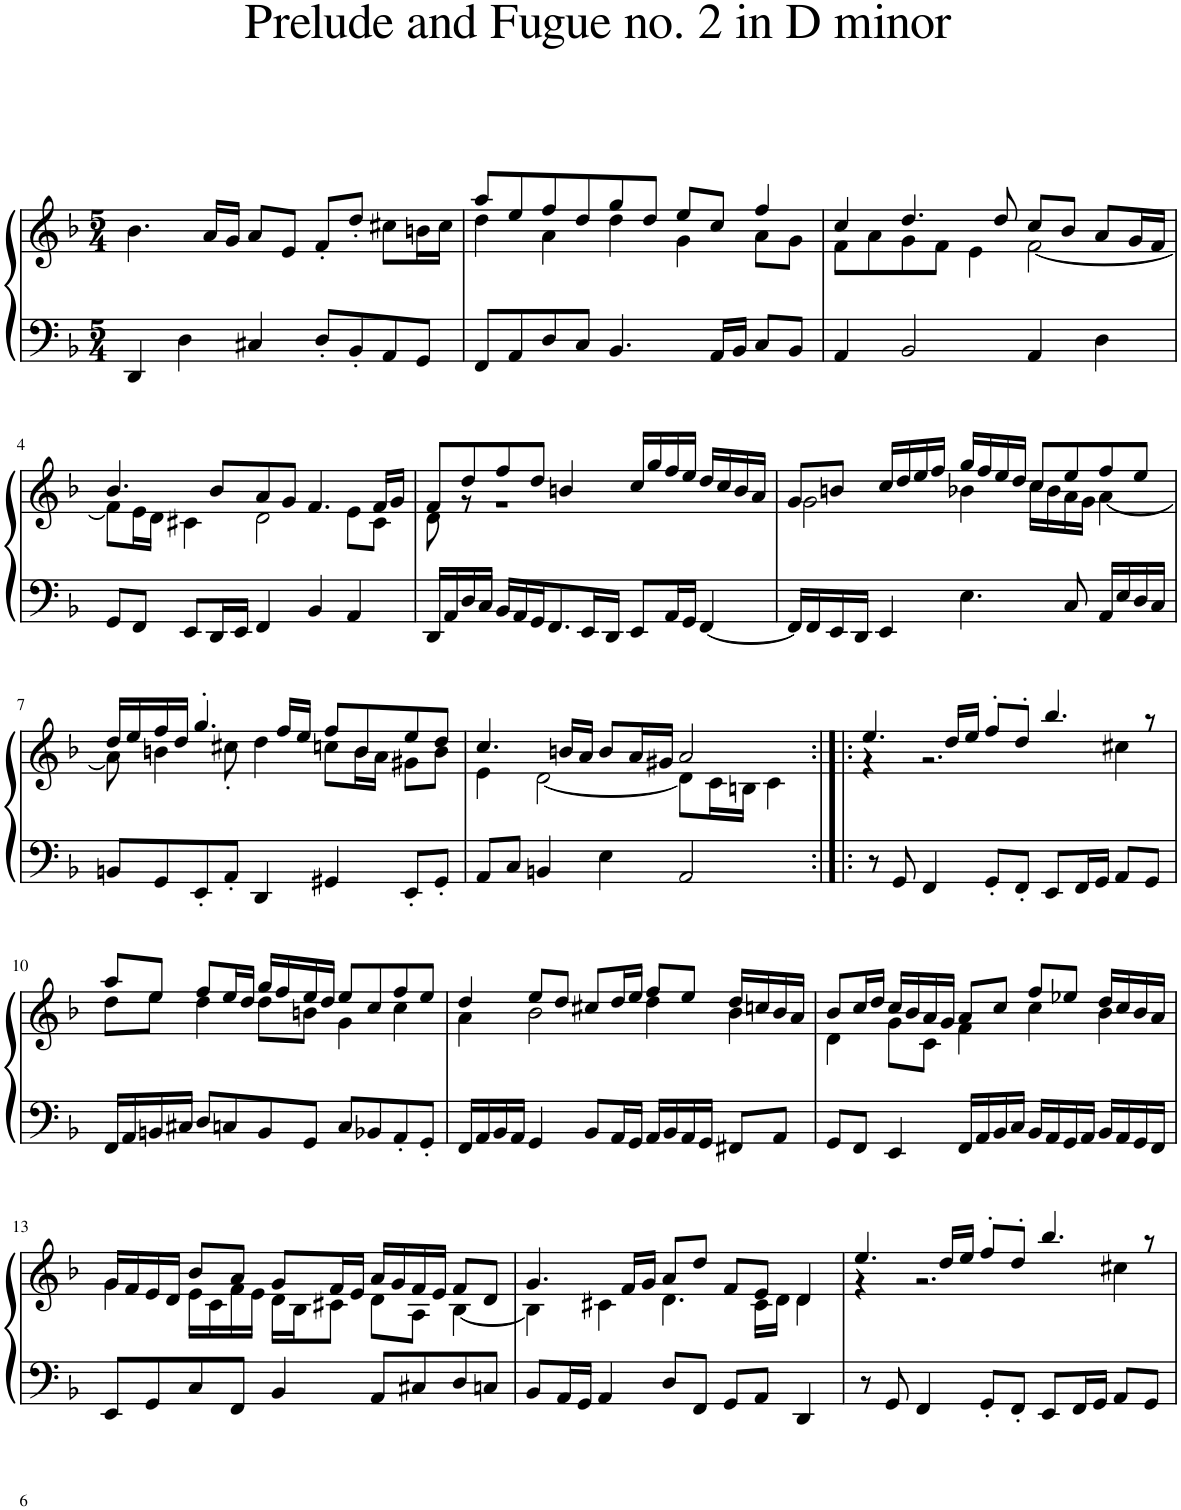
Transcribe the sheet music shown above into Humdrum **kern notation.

**kern	**kern
*part1	*part1
*staff2	*staff1
*I"Harpsichord	*
*I'Hch.	*
!!LO:PB:g=z
*clefF4	*clefG2
*k[b-]	*k[b-]
*M5/4	*M5/4
=1	=1
4DD/	4.b-\
4D\	.
.	16a/LL
.	16g/JJ
4C#X/	8a/L
.	8e/J
8D'/L	8f'/L
8BB-'/	8dd'/J
8AA/	8cc#X\L
8GG/J	16bn\L
.	16cc#\JJ
=2	=2
*	*^
8FF/L	8aa/L	4dd\
8AA/	8ee/	.
8D/	8ff/	4a\
8C/J	8dd/	.
4.BB-/	8gg/	4dd\
.	8dd/J	.
.	8ee/L	4g\
16AA/LL	8cc/J	.
16BB-/JJ	.	.
8C/L	4ff/	8a\L
8BB-/J	.	8g\J
=3	=3	=3
4AA/	4cc/	8f\L
.	.	8a\
2BB-/	4.dd/	8g\
.	.	8f\J
.	.	4e\
.	8dd/	.
4AA/	8cc/L	[2f\
.	8b-/J	.
4D\	8a/L	.
.	16g/L	.
.	16f/JJ	.
!!LO:LB:g=z	!!
=4	=4	=4
8GG/L	4.b-/	8f\L]
8FF/J	.	16e\L
.	.	16d\JJ
8EE/L	.	4c#X\
16DD/L	8b-/L	.
16EE/JJ	.	.
4FF/	8a/	2d\
.	8g/J	.
4BB-/	4.f/	.
4AA/	.	8e\L
.	16f/LL	8c#\J
.	16g/JJ	.
=5	=5	=5
16DD/LL	8f/L	8d\
16AA/	.	.
16D/	8dd/	8r
16C/JJ	.	.
16BB-/LL	8ff/	1r
16AA/	.	.
16GG/J	8dd/J	.
8.FF/	.	.
.	4bn/	.
16EE/L	.	.
16DD/JJ	.	.
8EE/L	16cc/LL	.
.	16gg/	.
16AA/L	16ff/	.
16GG/JJ	16ee/JJ	.
[4FF/	16dd/LL	.
.	16cc/	.
.	16b/	.
.	16a/JJ	.
=6	=6	=6
16FF/LL]	8g/L	2g\
16FF/	.	.
16EE/	8bn/J	.
16DD/JJ	.	.
4EE/	16cc/LL	.
.	16dd/	.
.	16ee/	.
.	16ff/JJ	.
4.E\	16gg/LL	4b-X\
.	16ff/	.
.	16ee/	.
.	16dd/JJ	.
.	8cc/L	16cc\LL
.	.	16b-\
8C/	8ee/	16a\
.	.	16g\JJ
16AA/LL	8ff/	[4a\
16E/	.	.
16D/	8ee/J	.
16C/JJ	.	.
!!LO:LB:g=z	!!
=7	=7	=7
8BBn/L	16dd/LL	8a\]
.	16ee/	.
8GG/	16ff/	4bn\
.	16dd/JJ	.
8EE'/	4.gg'/	.
8AA'/J	.	8cc#X'\
4DD/	.	4dd\
.	16ff/LL	.
.	16ee/JJ	.
4GG#X/	8ff/L	8ccn\L
.	8b/	16b\L
.	.	16a\JJ
8EE'/L	8ee/	8g#X\L
8GG#'/J	8dd/J	8b\J
=8	=8	=8
8AA/L	4.cc/	4e\
8C/J	.	.
4BBn/	.	[2d\
.	16bn/LL	.
.	16a/JJ	.
4E\	8b/L	.
.	16a/L	.
.	16g#X/JJ	.
2AA/	2a/	8d\L]
.	.	16c\L
.	.	16Bn\JJ
.	.	4c\
=9:|!|:	=9:|!|:	=9:|!|:
8r	4.ee/	4r
8GG/	.	.
4FF/	.	2.r
.	16dd/LL	.
.	16ee/JJ	.
8GG'/L	8ff'/L	.
8FF'/J	8dd'/J	.
8EE/L	4.bb-/	.
16FF/L	.	.
16GG/JJ	.	.
8AA/L	.	4cc#X\
8GG/J	8r	.
!!LO:LB:g=z	!!
=10	=10	=10
16FF/LL	8aa/L	8dd\L
16AA/	.	.
16BBn/	8ee/J	8ee\J
16C#X/JJ	.	.
8D/L	8ff/L	4dd\
8Cn/	16ee/L	.
.	16dd/JJ	.
8BB/	16gg/LL	8dd\L
.	16ff/	.
8GG/J	16ee/	8bn\J
.	16dd/JJ	.
8C/L	8ee/L	4g\
8BB-X/	8cc/	.
8AA'/	8ff/	4cc\
8GG'/J	8ee/J	.
=11	=11	=11
16FF/LL	4dd/	4a\
16AA/	.	.
16BB-/	.	.
16AA/JJ	.	.
4GG/	8ee/L	2b-\
.	8dd/J	.
8BB-/L	8cc#X/L	.
16AA/L	16dd/L	.
16GG/JJ	16ee/JJ	.
16AA/LL	8ff/L	4dd\
16BB-/	.	.
16AA/	8ee/J	.
16GG/JJ	.	.
8FF#X/L	16dd/LL	4b-\
.	16ccn/	.
8AA/J	16b-/	.
.	16a/JJ	.
=12	=12	=12
8GG/L	8b-/L	4d\
8FF/J	16cc/L	.
.	16dd/JJ	.
4EE/	16cc/LL	8g\L
.	16b-/	.
.	16a/	8c\J
.	16g/JJ	.
16FF/LL	8a/L	4f\
16AA/	.	.
16BB-/	8cc/J	.
16C/JJ	.	.
16BB-/LL	8ff/L	4cc\
16AA/	.	.
16GG/	8ee-X/J	.
16AA/JJ	.	.
16BB-/LL	16dd/LL	4b-\
16AA/	16cc/	.
16GG/	16b-/	.
16FF/JJ	16a/JJ	.
!!LO:LB:g=z	!!
=13	=13	=13
8EE/L	16g/LL	4g\
.	16f/	.
8GG/	16e/	.
.	16d/JJ	.
8C/	8b-/L	16e\LL
.	.	16c\
8FF/J	8a/J	16f\
.	.	16e\JJ
4BB-/	8g/L	16d\LL
.	.	16B-\J
.	16f/L	8c#X\J
.	16e/JJ	.
8AA/L	16a/LL	8d\L
.	16g/	.
8C#X/	16f/	8A\J
.	16e/JJ	.
8D/	8f/L	[4B-\
8Cn/J	8d/J	.
=14	=14	=14
8BB-/L	4.g/	4B-\]
16AA/L	.	.
16GG/JJ	.	.
4AA/	.	4c#X\
.	16f/LL	.
.	16g/JJ	.
8D/L	8a/L	4.d\
8FF/J	8dd/J	.
8GG/L	8f/L	.
8AA/J	8e/J	16c#\LL
.	.	16d\JJ
4DD/	4d/	4d\
=15	=15	=15
8r	4.ee/	4r
8GG/	.	.
4FF/	.	2.r
.	16dd/LL	.
.	16ee/JJ	.
8GG'/L	8ff'/L	.
8FF'/J	8dd'/J	.
8EE/L	4.bb-/	.
16FF/L	.	.
16GG/JJ	.	.
8AA/L	.	4cc#X\
8GG/J	8r	.
*	*v	*v
=	=
*-	*-
